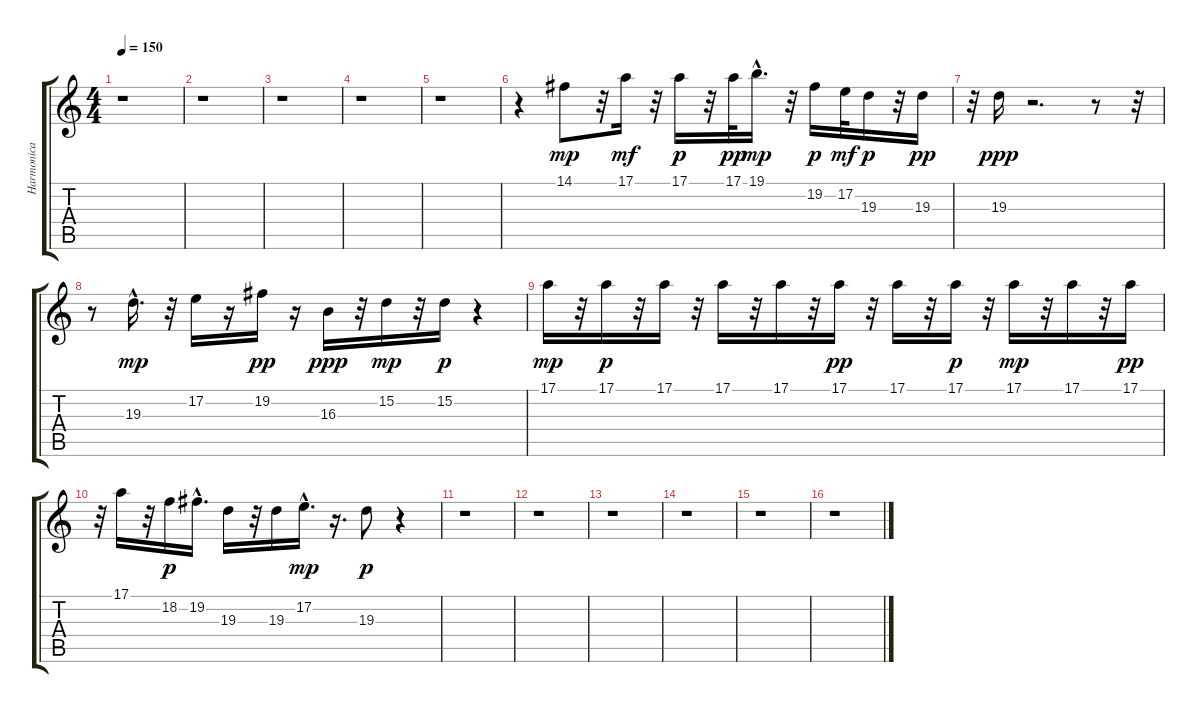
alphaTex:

\track ("Harmonica" "Harmonica") {instrument harmonica}
\staff {score tabs}
\tuning (E4 B3 G3 D3 A2 E2) {hide}
\ts (4 4)
\tempo 150
\clef g2
\ks c
r.1{dy p} |
r.1 |
r.1 |
r.1 |
r.1 |
r.4 14.1.8{dy mp} r.32 17.1.16{dy mf} r.32 17.1.16{dy p} r.32 17.1.32{dy pp} 19.1{hac}.16{d dy mp} r.32 19.2.16{dy p} 17.2.32{dy mf} 19.3.16{dy p} r.32 19.3.16{dy pp} |
r.32 19.3.16{dy ppp} r.2{d} r.8 r.32 |
r.8 19.3{hac}.16{d dy mp} r.32 17.2.16 r.16 19.2.16{dy pp} r.16 16.3.16{dy ppp} r.32 15.2.16{dy mp} r.32 15.2.16{dy p} r.4 |
17.1.16{dy mp} r.32 17.1.16{dy p} r.32 17.1.16 r.32 17.1.16 r.32 17.1.16 r.32 17.1.16{dy pp} r.32 17.1.16 r.32 17.1.16{dy p} r.32 17.1.16{dy mp} r.32 17.1.16 r.32 17.1.16{dy pp} |
r.32 17.1.16 r.32 18.2.16{dy p} 19.2{hac}.16{d} 19.3.16 r.32 19.3.16 17.2{hac}.16{d dy mp} r.16{d} 19.3.8{dy p} r.4 |
r.1 |
r.1 |
r.1 |
r.1 |
r.1 |
r.1
